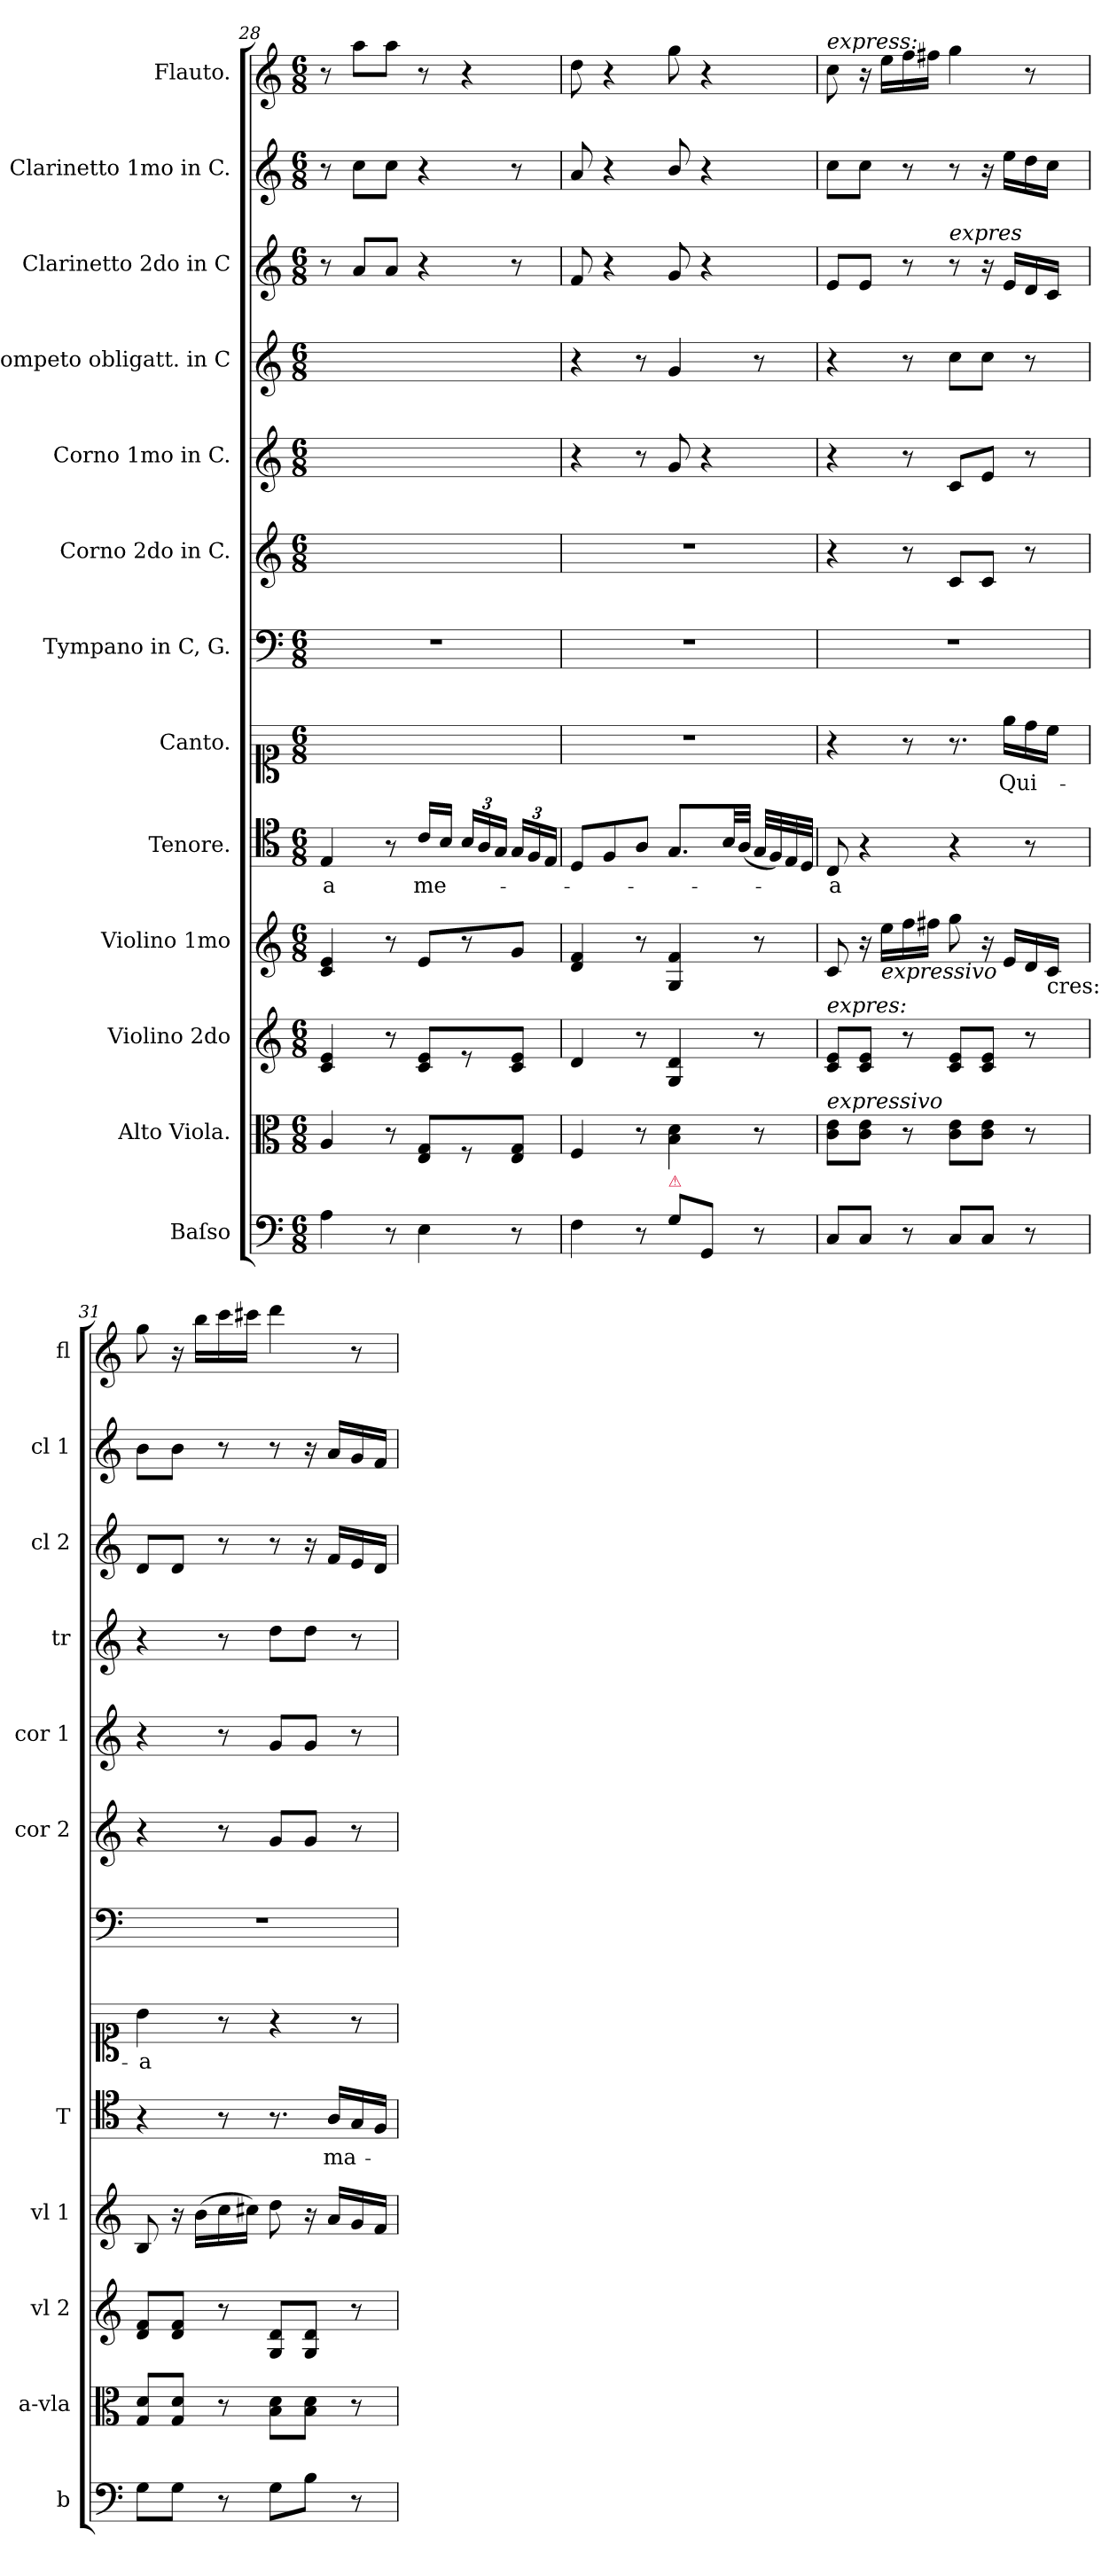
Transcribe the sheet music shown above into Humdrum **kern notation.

**kern	**kern	**kern	**kern	**kern	**text	**kern	**text	**kern	**kern	**kern	**kern	**kern	**kern	**kern
*part13	*part12	*part11	*part10	*part9	*part9	*part8	*part8	*part7	*part6	*part5	*part4	*part3	*part2	*part1
*staff13	*staff12	*staff11	*staff10	*staff9	*staff9	*staff8	*staff8	*staff7	*staff6	*staff5	*staff4	*staff3	*staff2	*staff1
*I"Baſso	*I"Alto Viola.	*I"Violino 2do	*I"Violino 1mo	*I"Tenore.	*	*I"Canto.	*	*I"Tympano in C, G.	*I"Corno 2do in C.	*I"Corno 1mo in C.	*I"Trompeto obligatt. in C	*I"Clarinetto 2do in C	*I"Clarinetto 1mo in C.	*I"Flauto.
*I'b	*I'a-vla	*I'vl 2	*I'vl 1	*I'T	*	*	*	*	*I'cor 2	*I'cor 1	*I'tr	*I'cl 2	*I'cl 1	*I'fl
*clefF4	*clefC3	*clefG2	*clefG2	*clefC4	*	*clefC1	*	*clefF4	*clefG2	*clefG2	*clefG2	*clefG2	*clefG2	*clefG2
*k[]	*k[]	*k[]	*k[]	*k[]	*	*k[]	*	*k[]	*k[]	*k[]	*k[]	*k[]	*k[]	*k[]
*M6/8	*M6/8	*M6/8	*M6/8	*M6/8	*	*M6/8	*	*M6/8	*M6/8	*M6/8	*M6/8	*M6/8	*M6/8	*M6/8
=28	=28	=28	=28	=28	=28	=28	=28	=28	=28	=28	=28	=28	=28	=28
4A\	4A/	4c/ 4e/	4c/ 4e/	4E/	-a	2.ryy	.	2.r	2.ryy	2.ryy	2.ryy	8r	8r	8r
.	.	.	.	.	.	.	.	.	.	.	.	8a/L	8cc\L	8aa\L
8r	8r	8r	8r	8r	.	.	.	.	.	.	.	8a/J	8cc\J	8aa\J
4E\	8E/ 8G/L	8c/ 8e/L	8e/L	16c/LL	me-	.	.	.	.	.	.	4r	4r	8r
.	.	.	.	16B/JJ	.	.	.	.	.	.	.	.	.	.
.	8r	8r	8r	24B/LL	.	.	.	.	.	.	.	.	.	4r
.	.	.	.	24A/	.	.	.	.	.	.	.	.	.	.
.	.	.	.	24G/JJ	.	.	.	.	.	.	.	.	.	.
8r	8E/ 8G/J	8c/ 8e/J	8g/J	24G/LL	.	.	.	.	.	.	.	8r	8r	.
.	.	.	.	24F/	.	.	.	.	.	.	.	.	.	.
.	.	.	.	24E/JJ	.	.	.	.	.	.	.	.	.	.
=29	=29	=29	=29	=29	=29	=29	=29	=29	=29	=29	=29	=29	=29	=29
4F\	4F/	4d/	4d/ 4f/	8D/L	.	2.r	.	2.r	2.r	4r	4r	8f/	8a/	8dd\
.	.	.	.	8F/	.	.	.	.	.	.	.	4r	4r	4r
8r	8r	8r	8r	8A/J	.	.	.	.	.	8r	8r	.	.	.
!LO:TX:a:color=crimson:t=⚠	!	!	!	!	!	!	!	!	!	!	!	!	!	!
8G\L	4B\ 4d\	4G/ 4d/	4G/ 4f/	8.G/L	.	.	.	.	.	8g/	4g/	8g/	8b/	8gg\
8GG/J	.	.	.	.	.	.	.	.	.	4r	.	4r	4r	4r
.	.	.	.	32B/LL	.	.	.	.	.	.	.	.	.	.
.	.	.	.	(32A/JJJ	.	.	.	.	.	.	.	.	.	.
8r	8r	8r	8r	32G/LLL	.	.	.	.	.	.	8r	.	.	.
.	.	.	.	32F/)	.	.	.	.	.	.	.	.	.	.
.	.	.	.	32E/	.	.	.	.	.	.	.	.	.	.
.	.	.	.	32D/JJJ	.	.	.	.	.	.	.	.	.	.
=30	=30	=30	=30	=30	=30	=30	=30	=30	=30	=30	=30	=30	=30	=30
!	!	!	!	!	!	!	!	!	!	!	!	!	!	!LO:TX:a:i:t=express&colon;
!	!	!LO:TX:a:i:t=expres&colon;	!	!	!	!	!	!	!	!	!	!	!	!
!	!LO:TX:a:i:t=expressivo	!	!	!	!	!	!	!	!	!	!	!	!	!
8C/L	8c\ 8e\L	8c/ 8e/L	8c/	8C/	-a	4r	.	2.r	4r	4r	4r	8e/L	8cc\L	8cc\
8C/J	8c\ 8e\J	8c/ 8e/J	16r	4r	.	.	.	.	.	.	.	8e/J	8cc\J	16r
!	!	!	!LO:TX:b:i:t=expressivo	!	!	!	!	!	!	!	!	!	!	!
.	.	.	16ee\LL	.	.	.	.	.	.	.	.	.	.	16ee\LL
8r	8r	8r	16ff\	.	.	8r	.	.	8r	8r	8r	8r	8r	16ff\
.	.	.	16ff#X\JJ	.	.	.	.	.	.	.	.	.	.	16ff#X\JJ
!	!	!	!	!	!	!	!	!	!	!	!	!LO:TX:a:i:t=expres	!	!
8C/L	8c\ 8e\L	8c/ 8e/L	8gg\	4r	.	8.r	.	.	8c/L	8c/L	8cc\L	8r	8r	4gg\
8C/J	8c\ 8e\J	8c/ 8e/J	16r	.	.	.	.	.	8c/J	8e/J	8cc\J	16r	16r	.
.	.	.	16e/LL	.	.	16ee\LL	Qui-	.	.	.	.	16e/LL	16ee\LL	.
8r	8r	8r	16d/	8r	.	16dd\	.	.	8r	8r	8r	16d/	16dd\	8r
!	!	!	!LO:TX:b:t=cres&colon;	!	!	!	!	!	!	!	!	!	!	!
.	.	.	16c/JJ	.	.	16cc\JJ	.	.	.	.	.	16c/JJ	16cc\JJ	.
=31	=31	=31	=31	=31	=31	=31	=31	=31	=31	=31	=31	=31	=31	=31
8G\L	8G/ 8d/L	8d/ 8f/L	8B/	4r	.	4b\	-a	2.r	4r	4r	4r	8d/L	8b\L	8gg\
8G\J	8G/ 8d/J	8d/ 8f/J	16r	.	.	.	.	.	.	.	.	8d/J	8b\J	16r
.	.	.	(16b\LL	.	.	.	.	.	.	.	.	.	.	16bb\LL
8r	8r	8r	16cc\	8r	.	8r	.	.	8r	8r	8r	8r	8r	16ccc\
.	.	.	16cc#X\JJ)	.	.	.	.	.	.	.	.	.	.	16ccc#X\JJ
8G\L	8B\ 8d\L	8G/ 8d/L	8dd\	8.r	.	4r	.	.	8g/L	8g/L	8dd\L	8r	8r	4ddd\
8B\J	8B\ 8d\J	8G/ 8d/J	16r	.	.	.	.	.	8g/J	8g/J	8dd\J	16r	16r	.
.	.	.	16a/LL	16A/LL	ma-	.	.	.	.	.	.	16f/LL	16a/LL	.
8r	8r	8r	16g/	16G/	.	8r	.	.	8r	8r	8r	16e/	16g/	8r
.	.	.	16f/JJ	16F/JJ	.	.	.	.	.	.	.	16d/JJ	16f/JJ	.
=	=	=	=	=	=	=	=	=	=	=	=	=	=	=
*-	*-	*-	*-	*-	*-	*-	*-	*-	*-	*-	*-	*-	*-	*-
